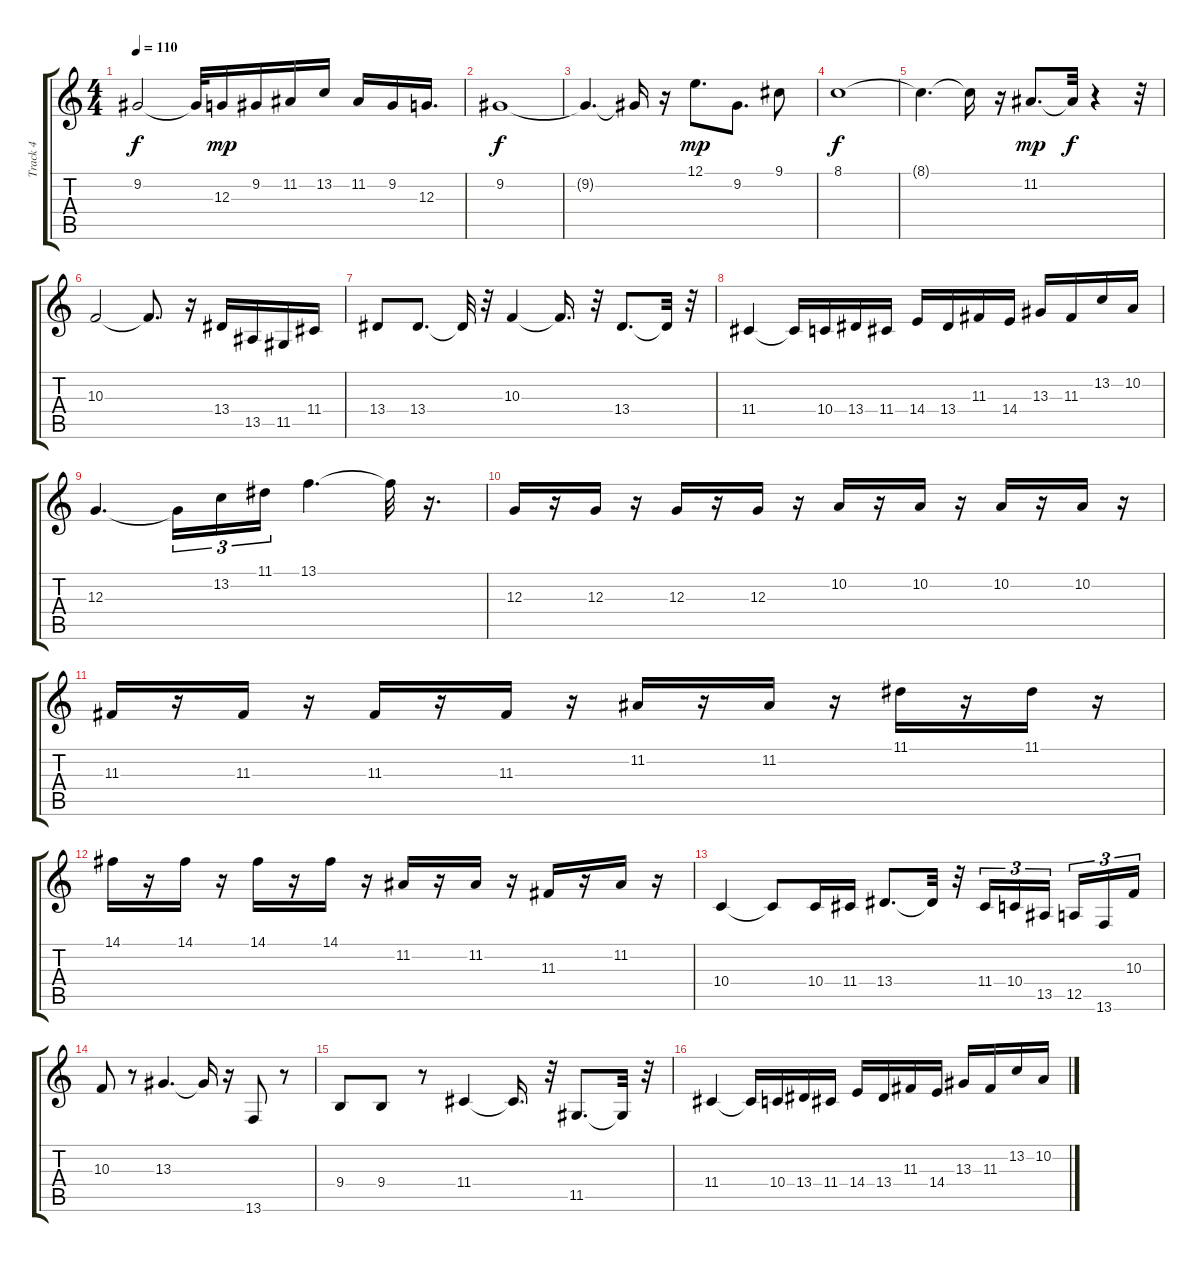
\track ("Track 4" "Track 4") {instrument stringensemble1}
\staff {score tabs}
\tuning (E4 B3 G3 D3 A2 E2) {hide}
\ts (4 4)
\tempo 110
\clef g2
\ks c
9.2{t}.2{dy f} 9.2{t}.32 12.3.16{dy mp} 9.2.16 11.2.16 13.2.16 11.2.16 9.2.16 12.3.16{d} |
9.2.1{dy f} |
9.2{t}.4{d} 9.2{t}.16 r.16 12.1.8{d dy mp} 9.2.8{d} 9.1.8 |
8.1.1{dy f} |
8.1{t}.4{d} 8.1{t}.16 r.16 11.2.8{d dy mp} 11.2{t}.32{dy f} r.4 r.32 |
10.3.2{instrument stringensemble1} 10.3{t}.8{d} r.16 13.4.16 13.5.16 11.5.16 11.4.16 |
13.4.8 13.4.8{d} 13.4{t}.32 r.32 10.3.4 10.3{t}.16{d} r.32 13.4.8{d} 13.4{t}.32 r.32 |
11.4.4 11.4{t}.16 10.4.16 13.4.16 11.4.16 14.4.16 13.4.16 11.3.16 14.4.16 13.3.16 11.3.16 13.2.16 10.2.16 |
12.3.4{d} 12.3{t}.16{tu (3 2)} 13.2.16{tu (3 2)} 11.1.16{tu (3 2)} 13.1.4{d} 13.1{t}.32 r.16{d} |
12.3.16 r.16 12.3.16 r.16 12.3.16 r.16 12.3.16 r.16 10.2.16 r.16 10.2.16 r.16 10.2.16 r.16 10.2.16 r.16 |
11.3.16 r.16 11.3.16 r.16 11.3.16 r.16 11.3.16 r.16 11.2.16 r.16 11.2.16 r.16 11.1.16 r.16 11.1.16 r.16 |
14.1.16 r.16 14.1.16 r.16 14.1.16 r.16 14.1.16 r.16 11.2.16 r.16 11.2.16 r.16 11.3.16 r.16 11.2.16 r.16 |
10.4.4 10.4{t}.8 10.4.16 11.4.16 13.4.8{d} 13.4{t}.32 r.32 11.4.16{tu (3 2)} 10.4.16{tu (3 2)} 13.5.16{tu (3 2) beam splitsecondary} 12.5.16{tu (3 2)} 13.6.16{tu (3 2)} 10.3.16{tu (3 2)} |
10.3.8{instrument viola} r.8 13.3.4{d} 13.3{t}.16 r.16 13.6.8 r.8 |
9.4.8 9.4.8 r.8 11.4.4 11.4{t}.16{d} r.32 11.5.8{d} 11.5{t}.32 r.32 |
11.4.4 11.4{t}.16 10.4.16 13.4.16 11.4.16 14.4.16 13.4.16 11.3.16 14.4.16 13.3.16 11.3.16 13.2.16 10.2.16
